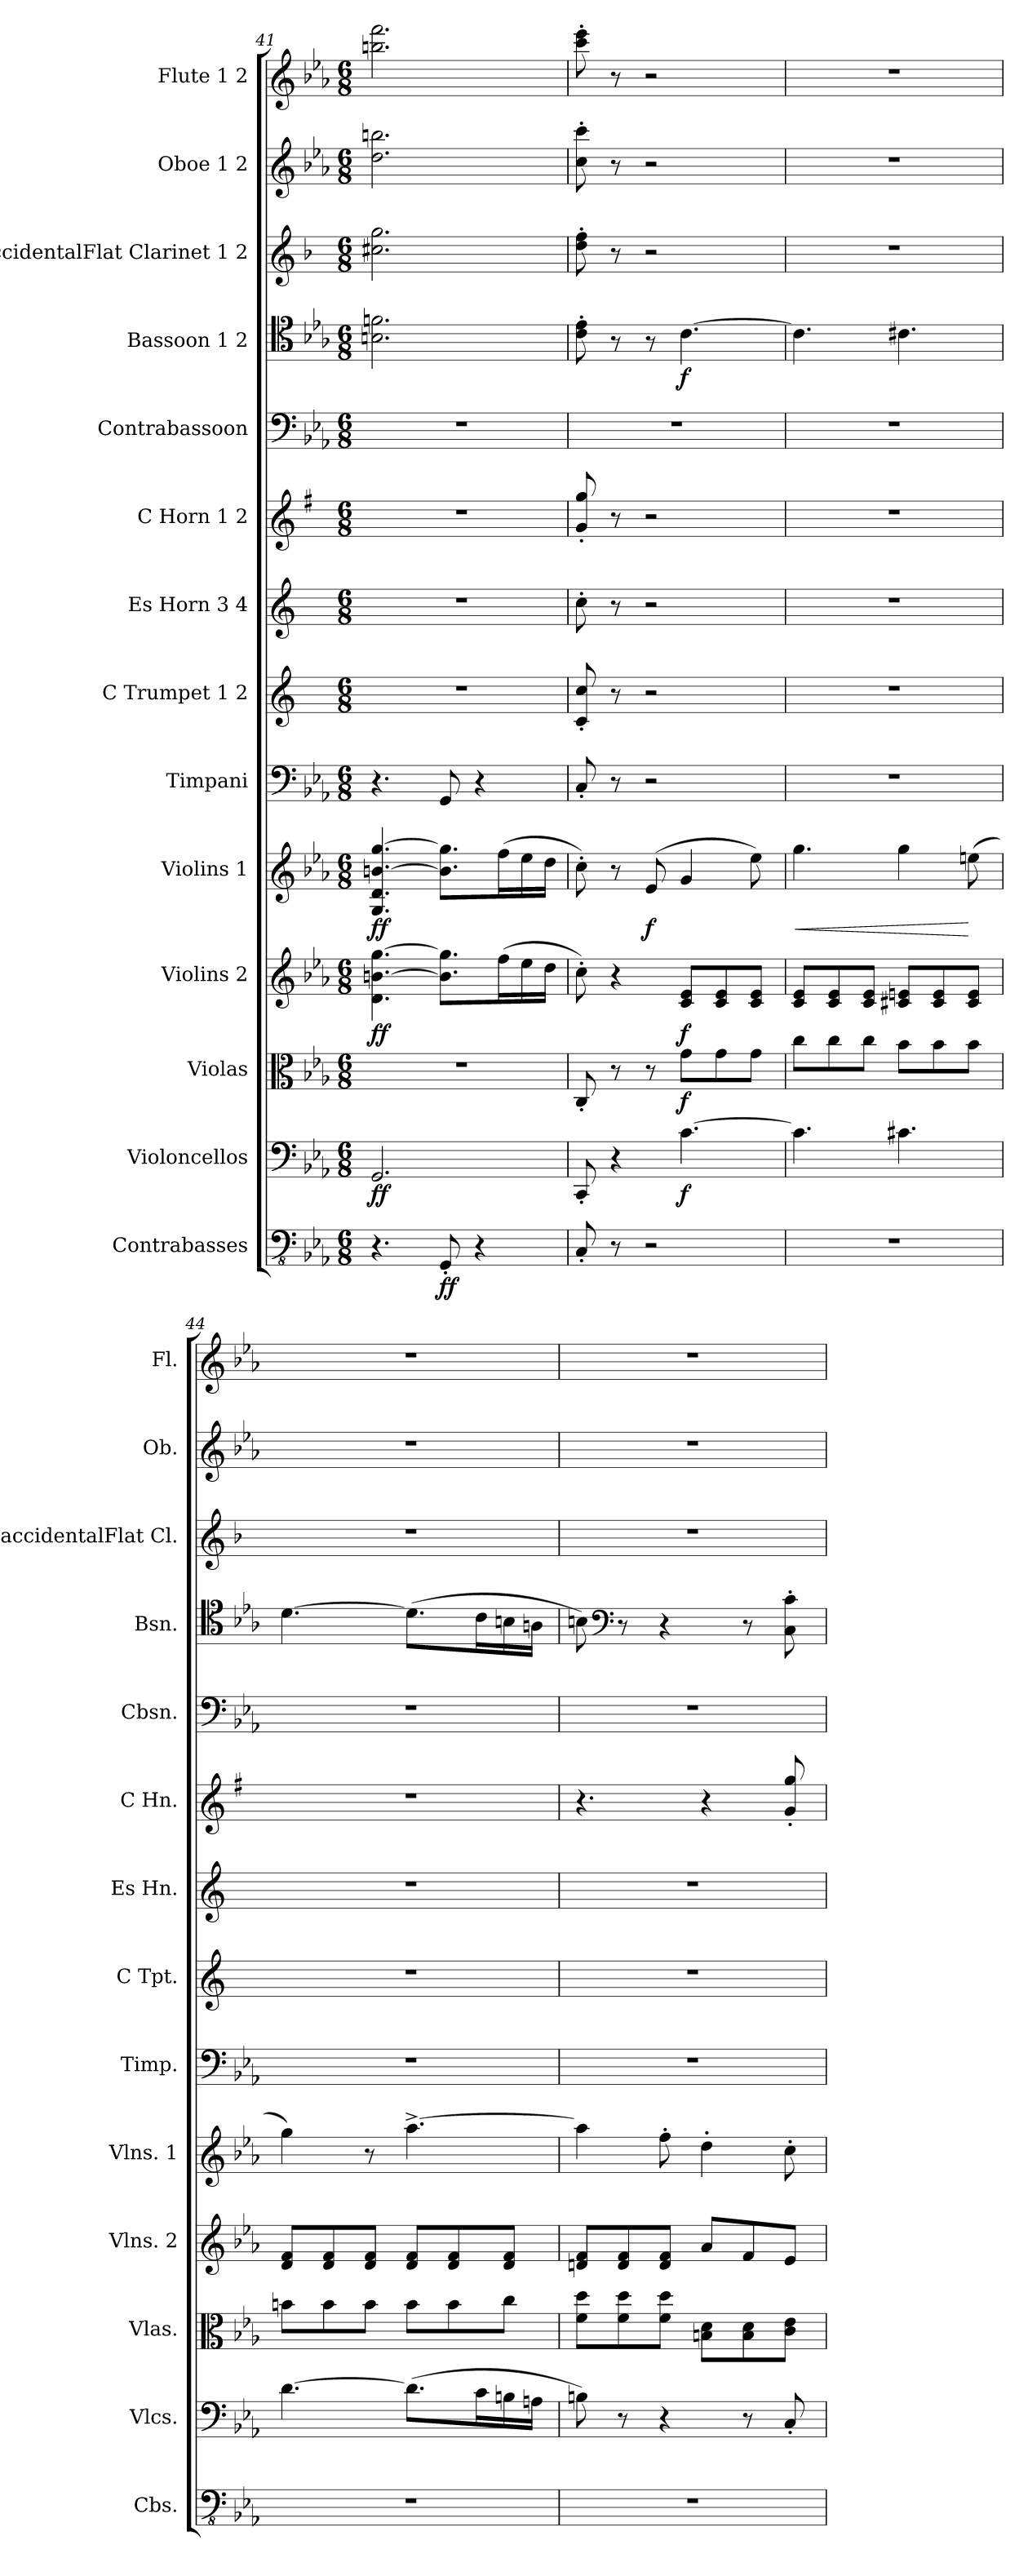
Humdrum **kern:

**kern	**dynam	**kern	**dynam	**kern	**dynam	**kern	**dynam	**kern	**dynam	**kern	**kern	**kern	**kern	**kern	**kern	**dynam	**kern	**kern	**kern
*part14	*part14	*part13	*part13	*part12	*part12	*part11	*part11	*part10	*part10	*part9	*part8	*part7	*part6	*part5	*part4	*part4	*part3	*part2	*part1
*staff14	*staff14	*staff13	*staff13	*staff12	*staff12	*staff11	*staff11	*staff10	*staff10	*staff9	*staff8	*staff7	*staff6	*staff5	*staff4	*staff4	*staff3	*staff2	*staff1
*I"Contrabasses	*	*I"Violoncellos	*	*I"Violas	*	*I"Violins 2	*	*I"Violins 1	*	*I"Timpani	*I"C Trumpet 1 2	*I"Es Horn 3 4	*I"C Horn 1 2	*I"Contrabassoon	*I"Bassoon 1 2	*	*I"BaccidentalFlat Clarinet 1 2	*I"Oboe 1 2	*I"Flute  1 2
*I'Cbs.	*	*I'Vlcs.	*	*I'Vlas.	*	*I'Vlns. 2	*	*I'Vlns. 1	*	*I'Timp.	*I'C Tpt.	*I'Es Hn.	*I'C Hn.	*I'Cbsn.	*I'Bsn.	*	*I'BaccidentalFlat Cl.	*I'Ob.	*I'Fl.
*clefFv4	*	*clefF4	*	*clefC3	*	*clefG2	*	*clefG2	*	*clefF4	*clefG2	*clefG2	*clefG2	*clefF4	*clefC4	*	*clefG2	*clefG2	*clefG2
*	*	*	*	*	*	*	*	*	*	*	*	*ITrd5c9	*ITrd4c7	*ITrd7c12	*	*	*ITrd1c2	*	*
*k[b-e-a-]	*	*k[b-e-a-]	*	*k[b-e-a-]	*	*k[b-e-a-]	*	*k[b-e-a-]	*	*k[b-e-a-]	*k[]	*k[b-e-a-]	*k[]	*k[b-e-a-]	*k[b-e-a-]	*	*k[b-e-a-]	*k[b-e-a-]	*k[b-e-a-]
*M6/8	*	*M6/8	*	*M6/8	*	*M6/8	*	*M6/8	*	*M6/8	*M6/8	*M6/8	*M6/8	*M6/8	*M6/8	*	*M6/8	*M6/8	*M6/8
=41	=41	=41	=41	=41	=41	=41	=41	=41	=41	=41	=41	=41	=41	=41	=41	=41	=41	=41	=41
!	!	!	!LO:DY:b	!	!	!	!LO:DY:b	!	!LO:DY:b	!	!	!	!	!	!	!	!	!	!
4.r	.	2.GG/	ff	2.r	.	4.d\ [4.bn\ [4.gg\	ff	4.G/ 4.d/ [4.bn/ [4.gg/	ff	4.r	2.r	2.r	2.r	2.r	2.Bn\ 2.fn\	.	2.bn\ 2.ff\	2.dd\ 2.bbn\	2.bbn\ 2.fff\
!	!LO:DY:b	!	!	!	!	!	!	!	!	!	!	!	!	!	!	!	!	!	!
8GGG'/	ff	.	.	.	.	8.b\] 8.gg\]L	.	8.b\] 8.gg\]L	.	8GG/	.	.	.	.	.	.	.	.	.
4r	.	.	.	.	.	.	.	.	.	4r	.	.	.	.	.	.	.	.	.
.	.	.	.	.	.	(>16ff\L	.	(>16ff\L	.	.	.	.	.	.	.	.	.	.	.
.	.	.	.	.	.	16ee-\	.	16ee-\	.	.	.	.	.	.	.	.	.	.	.
.	.	.	.	.	.	16dd\JJ	.	16dd\JJ	.	.	.	.	.	.	.	.	.	.	.
=42	=42	=42	=42	=42	=42	=42	=42	=42	=42	=42	=42	=42	=42	=42	=42	=42	=42	=42	=42
8CC'/	.	8CC'/	.	8C'/	.	8cc'\)	.	8cc'\)	.	8C'/	8c/' 8cc/'	8e-'\	8c/' 8cc/'	2.r	8c\' 8e-\'	.	8cc\' 8ee-\'	8cc\' 8ccc\'	8ccc\' 8eee-\'
8r	.	4r	.	8r	.	4r	.	8r	.	8r	8r	8r	8r	.	8r	.	8r	8r	8r
!	!	!	!	!	!	!	!	!	!LO:DY:b	!	!	!	!	!	!	!	!	!	!
2r	.	.	.	8r	.	.	.	(>8e-/	f	2r	2r	2r	2r	.	8r	.	2r	2r	2r
!	!	!	!LO:DY:b	!	!LO:DY:b	!	!LO:DY:b	!	!	!	!	!	!	!	!	!LO:DY:b	!	!	!
.	.	[4.c\	f	8g\L	f	8c/ 8e-/L	f	4g/	.	.	.	.	.	.	[4.c\	f	.	.	.
.	.	.	.	8g\	.	8c/ 8e-/	.	.	.	.	.	.	.	.	.	.	.	.	.
.	.	.	.	8g\J	.	8c/ 8e-/J	.	8ee-\)	.	.	.	.	.	.	.	.	.	.	.
!!LO:PB:g=z
=43	=43	=43	=43	=43	=43	=43	=43	=43	=43	=43	=43	=43	=43	=43	=43	=43	=43	=43	=43
!	!	!	!	!	!	!	!	!	!LO:HP:b	!	!	!	!	!	!	!	!	!	!
2.r	.	4.c\]	.	8cc\L	.	8c/ 8e-/L	.	4.gg\	<	2.r	2.r	2.r	2.r	2.r	4.c\]	.	2.r	2.r	2.r
.	.	.	.	8cc\	.	8c/ 8e-/	.	.	.	.	.	.	.	.	.	.	.	.	.
.	.	.	.	8cc\J	.	8c/ 8e-/J	.	.	.	.	.	.	.	.	.	.	.	.	.
.	.	4.c#X\	.	8b-\L	.	8c#X/ 8en/L	.	4gg\	.	.	.	.	.	.	4.c#X\	.	.	.	.
.	.	.	.	8b-\	.	8c#/ 8e/	.	.	.	.	.	.	.	.	.	.	.	.	.
.	.	.	.	8b-\J	.	8c#/ 8e/J	.	(>8een\	[	.	.	.	.	.	.	.	.	.	.
=44	=44	=44	=44	=44	=44	=44	=44	=44	=44	=44	=44	=44	=44	=44	=44	=44	=44	=44	=44
2.r	.	[4.d\	.	8bn\L	.	8d/ 8f/L	.	4gg\)	.	2.r	2.r	2.r	2.r	2.r	[4.d\	.	2.r	2.r	2.r
.	.	.	.	8b\	.	8d/ 8f/	.	.	.	.	.	.	.	.	.	.	.	.	.
.	.	.	.	8b\J	.	8d/ 8f/J	.	8r	.	.	.	.	.	.	.	.	.	.	.
.	.	(>8.d\L]	.	8b\L	.	8d/ 8f/L	.	[4.aa-^\	.	.	.	.	.	.	(>8.d\L]	.	.	.	.
.	.	.	.	8b\	.	8d/ 8f/	.	.	.	.	.	.	.	.	.	.	.	.	.
.	.	16c\L	.	.	.	.	.	.	.	.	.	.	.	.	16c\L	.	.	.	.
.	.	16Bn\	.	8cc\J	.	8d/ 8f/J	.	.	.	.	.	.	.	.	16Bn\	.	.	.	.
.	.	16An\JJ	.	.	.	.	.	.	.	.	.	.	.	.	16An\JJ	.	.	.	.
=45	=45	=45	=45	=45	=45	=45	=45	=45	=45	=45	=45	=45	=45	=45	=45	=45	=45	=45	=45
2.r	.	8Bn\)	.	8f\ 8dd\L	.	8dn/ 8f/L	.	4aa-\]	.	2.r	2.r	2.r	4.r	2.r	8Bn\)	.	2.r	2.r	2.r
*	*	*	*	*	*	*	*	*	*	*	*	*	*	*	*clefF4	*	*	*	*
.	.	8r	.	8f\ 8dd\	.	8d/ 8f/	.	.	.	.	.	.	.	.	8r	.	.	.	.
.	.	4r	.	8f\ 8dd\J	.	8d/ 8f/J	.	8ff'\	.	.	.	.	.	.	4r	.	.	.	.
.	.	.	.	8Bn\ 8d\L	.	8a-/L	.	4dd'\	.	.	.	.	4r	.	.	.	.	.	.
.	.	8r	.	8B\ 8d\	.	8f/	.	.	.	.	.	.	.	.	8r	.	.	.	.
.	.	8C'/	.	8c\ 8e-\J	.	8e-/J	.	8cc'\	.	.	.	.	8c/' 8cc/'	.	8C\' 8c\'	.	.	.	.
=	=	=	=	=	=	=	=	=	=	=	=	=	=	=	=	=	=	=	=
*-	*-	*-	*-	*-	*-	*-	*-	*-	*-	*-	*-	*-	*-	*-	*-	*-	*-	*-	*-
